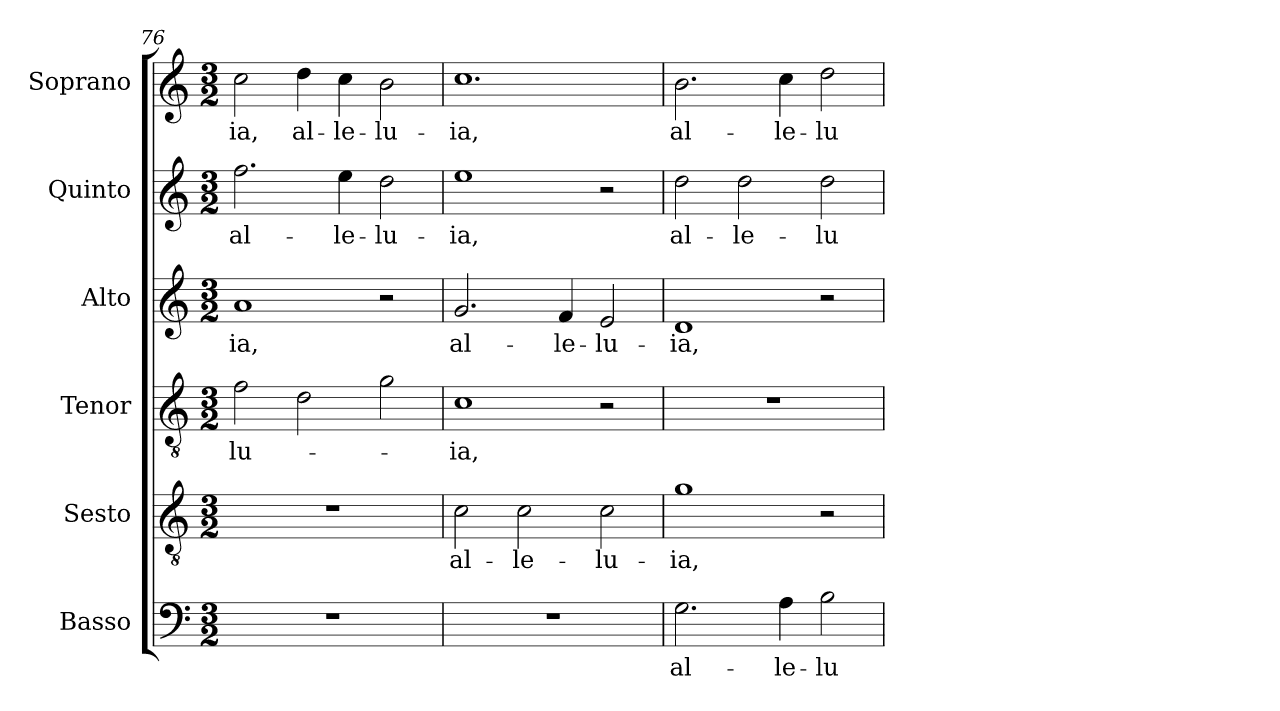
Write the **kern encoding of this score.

**kern	**text	**kern	**text	**kern	**text	**kern	**text	**kern	**text	**kern	**text
*part6	*part6	*part5	*part5	*part4	*part4	*part3	*part3	*part2	*part2	*part1	*part1
*staff6	*staff6	*staff5	*staff5	*staff4	*staff4	*staff3	*staff3	*staff2	*staff2	*staff1	*staff1
*I"Basso	*	*I"Sesto	*	*I"Tenor	*	*I"Alto	*	*I"Quinto	*	*I"Soprano	*
*I'B.	*	*I'Ss.	*	*I'T.	*	*I'A.	*	*I'Q.	*	*I'S.	*
*clefF4	*	*clefGv2	*	*clefGv2	*	*clefG2	*	*clefG2	*	*clefG2	*
*	*	*ITrd7c12	*	*ITrd7c12	*	*	*	*	*	*	*
*k[]	*	*k[]	*	*k[]	*	*k[]	*	*k[]	*	*k[]	*
*C:	*	*C:	*	*C:	*	*C:	*	*C:	*	*C:	*
*M3/2	*	*M3/2	*	*M3/2	*	*M3/2	*	*M3/2	*	*M3/2	*
=76	=76	=76	=76	=76	=76	=76	=76	=76	=76	=76	=76
!LO:N:vis=1	!	!LO:N:vis=1	!	!	!	!	!	!	!	!	!
!	!	!	!	!	!LO:LY:b:color=#000000	!	!	!	!	!	!
!	!	!	!	!	!	!	!LO:LY:b:color=#000000	!	!	!	!
!	!	!	!	!	!	!	!	!	!LO:LY:b:color=#000000	!	!
!	!	!	!	!	!	!	!	!	!	!	!LO:LY:b:color=#000000
1.r	.	1.r	.	2Fi\	-lu-	1ai	-ia,	2.ffi\	al-	2cci\	-ia,
!	!	!	!	!	!	!	!	!	!	!	!LO:LY:b:color=#000000
.	.	.	.	2Di\	.	.	.	.	.	4ddi\	al-
!	!	!	!	!	!	!	!	!	!LO:LY:b:color=#000000	!	!
!	!	!	!	!	!	!	!	!	!	!	!LO:LY:b:color=#000000
.	.	.	.	.	.	.	.	4eei\	-le-	4cci\	-le-
!	!	!	!	!	!	!	!	!	!LO:LY:b:color=#000000	!	!
!	!	!	!	!	!	!	!	!	!	!	!LO:LY:b:color=#000000
.	.	.	.	2Gi\	.	2r	.	2ddi\	-lu-	2bi\	-lu-
=77	=77	=77	=77	=77	=77	=77	=77	=77	=77	=77	=77
!LO:N:vis=1	!	!	!	!	!	!	!	!	!	!	!
!	!	!	!LO:LY:b:color=#000000	!	!	!	!	!	!	!	!
!	!	!	!	!	!LO:LY:b:color=#000000	!	!	!	!	!	!
!	!	!	!	!	!	!	!LO:LY:b:color=#000000	!	!	!	!
!	!	!	!	!	!	!	!	!	!LO:LY:b:color=#000000	!	!
!	!	!	!	!	!	!	!	!	!	!	!LO:LY:b:color=#000000
1.r	.	2Ci\	al-	1Ci	-ia,	2.gi/	al-	1eei	-ia,	1.cci	-ia,
!	!	!	!LO:LY:b:color=#000000	!	!	!	!	!	!	!	!
.	.	2Ci\	-le-	.	.	.	.	.	.	.	.
!	!	!	!	!	!	!	!LO:LY:b:color=#000000	!	!	!	!
.	.	.	.	.	.	4fi/	-le-	.	.	.	.
!	!	!	!LO:LY:b:color=#000000	!	!	!	!	!	!	!	!
!	!	!	!	!	!	!	!LO:LY:b:color=#000000	!	!	!	!
.	.	2Ci\	-lu-	2r	.	2ei/	-lu-	2r	.	.	.
=78	=78	=78	=78	=78	=78	=78	=78	=78	=78	=78	=78
!	!LO:LY:b:color=#000000	!	!	!	!	!	!	!	!	!	!
!	!	!	!LO:LY:b:color=#000000	!LO:N:vis=1	!	!	!	!	!	!	!
!	!	!	!	!	!	!	!LO:LY:b:color=#000000	!	!	!	!
!	!	!	!	!	!	!	!	!	!LO:LY:b:color=#000000	!	!
!	!	!	!	!	!	!	!	!	!	!	!LO:LY:b:color=#000000
2.Gi\	al-	1Gi	-ia,	1.r	.	1di	-ia,	2ddi\	al-	2.bi\	al-
!	!	!	!	!	!	!	!	!	!LO:LY:b:color=#000000	!	!
.	.	.	.	.	.	.	.	2ddi\	-le-	.	.
!	!LO:LY:b:color=#000000	!	!	!	!	!	!	!	!	!	!
!	!	!	!	!	!	!	!	!	!	!	!LO:LY:b:color=#000000
4Ai\	-le-	.	.	.	.	.	.	.	.	4cci\	-le-
!	!LO:LY:b:color=#000000	!	!	!	!	!	!	!	!	!	!
!	!	!	!	!	!	!	!	!	!LO:LY:b:color=#000000	!	!
!	!	!	!	!	!	!	!	!	!	!	!LO:LY:b:color=#000000
2Bi\	-lu-	2r	.	.	.	2r	.	2ddi\	-lu-	2ddi\	-lu-
=	=	=	=	=	=	=	=	=	=	=	=
*-	*-	*-	*-	*-	*-	*-	*-	*-	*-	*-	*-
